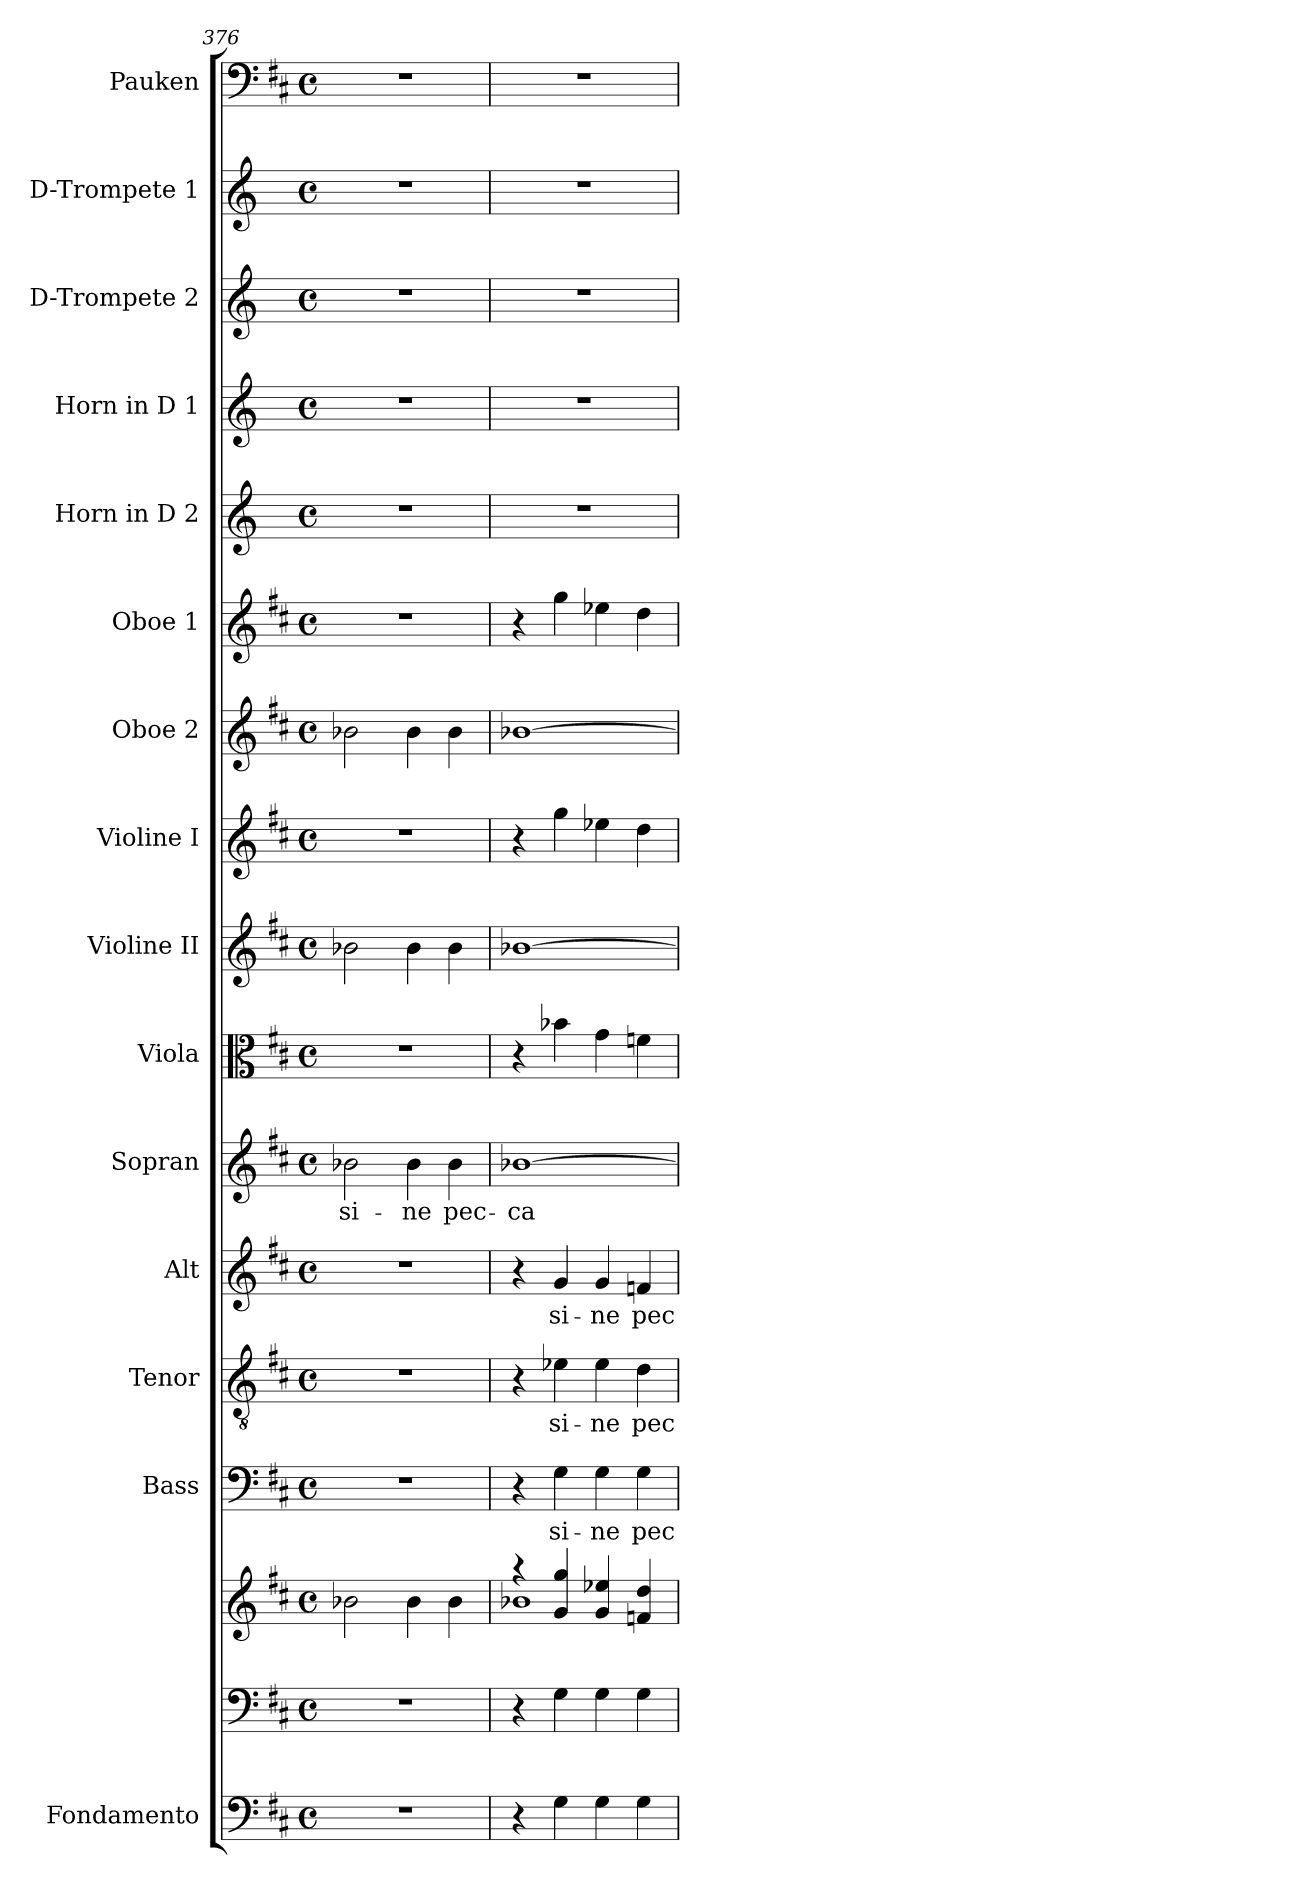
**kern	**kern	**kern	**kern	**text	**kern	**text	**kern	**text	**kern	**text	**kern	**kern	**kern	**kern	**kern	**kern	**kern	**kern	**kern	**kern
*part16	*part15	*part15	*part14	*part14	*part13	*part13	*part12	*part12	*part11	*part11	*part10	*part9	*part8	*part7	*part6	*part5	*part4	*part3	*part2	*part1
*staff17	*staff16	*staff15	*staff14	*staff14	*staff13	*staff13	*staff12	*staff12	*staff11	*staff11	*staff10	*staff9	*staff8	*staff7	*staff6	*staff5	*staff4	*staff3	*staff2	*staff1
*I"Fondamento	*	*	*I"Bass	*	*I"Tenor	*	*I"Alt	*	*I"Sopran	*	*I"Viola	*I"Violine II	*I"Violine I	*I"Oboe 2	*I"Oboe 1	*I"Horn in D 2	*I"Horn in D 1	*I"D-Trompete 2	*I"D-Trompete 1	*I"Pauken
*I'F.	*	*	*I'B.	*	*I'T.	*	*I'A.	*	*I'S.	*	*I'Vla.	*I'Vl. II	*I'Vl. I	*I'Ob. 2	*I'Ob. 1	*	*	*I'D Trp. 2	*I'D Trp. 1	*I'Pk.
*clefF4	*clefF4	*clefG2	*clefF4	*	*clefGv2	*	*clefG2	*	*clefG2	*	*clefC3	*clefG2	*clefG2	*clefG2	*clefG2	*clefG2	*clefG2	*clefG2	*clefG2	*clefF4
*ITrd7c12	*	*	*	*	*	*	*	*	*	*	*	*	*	*	*	*ITrd6c10	*ITrd6c10	*ITrd-1c-2	*ITrd-1c-2	*
*k[f#c#]	*k[f#c#]	*k[f#c#]	*k[f#c#]	*	*k[f#c#]	*	*k[f#c#]	*	*k[f#c#]	*	*k[f#c#]	*k[f#c#]	*k[f#c#]	*k[f#c#]	*k[f#c#]	*k[f#c#]	*k[f#c#]	*k[f#c#]	*k[f#c#]	*k[f#c#]
*D:	*D:	*D:	*D:	*	*D:	*	*D:	*	*D:	*	*D:	*D:	*D:	*D:	*D:	*D:	*D:	*D:	*D:	*D:
*M4/4	*M4/4	*M4/4	*M4/4	*	*M4/4	*	*M4/4	*	*M4/4	*	*M4/4	*M4/4	*M4/4	*M4/4	*M4/4	*M4/4	*M4/4	*M4/4	*M4/4	*M4/4
*met(c)	*met(c)	*met(c)	*met(c)	*	*met(c)	*	*met(c)	*	*met(c)	*	*met(c)	*met(c)	*met(c)	*met(c)	*met(c)	*met(c)	*met(c)	*met(c)	*met(c)	*met(c)
=376	=376	=376	=376	=376	=376	=376	=376	=376	=376	=376	=376	=376	=376	=376	=376	=376	=376	=376	=376	=376
!	!	!	!	!	!	!	!	!	!	!LO:LY:b	!	!	!	!	!	!	!	!	!	!
1r	1r	2b-X\	1r	.	1r	.	1r	.	2b-X\	si-	1r	2b-X\	1r	2b-X\	1r	1r	1r	1r	1r	1r
!	!	!	!	!	!	!	!	!	!	!LO:LY:b	!	!	!	!	!	!	!	!	!	!
.	.	4b-\	.	.	.	.	.	.	4b-\	-ne	.	4b-\	.	4b-\	.	.	.	.	.	.
!	!	!	!	!	!	!	!	!	!	!LO:LY:b	!	!	!	!	!	!	!	!	!	!
.	.	4b-\	.	.	.	.	.	.	4b-\	pec-	.	4b-\	.	4b-\	.	.	.	.	.	.
=377	=377	=377	=377	=377	=377	=377	=377	=377	=377	=377	=377	=377	=377	=377	=377	=377	=377	=377	=377	=377
*	*	*^	*	*	*	*	*	*	*	*	*	*	*	*	*	*	*	*	*	*
!	!	!	!	!	!	!	!	!	!	!	!LO:LY:b	!	!	!	!	!	!	!	!	!	!
4r	4r	4raa	1b-X	4r	.	4r	.	4r	.	[1b-X	-ca-	4r	[1b-X	4r	[1b-X	4r	1r	1r	1r	1r	1r
!	!	!	!	!	!LO:LY:b	!	!LO:LY:b	!	!LO:LY:b	!	!	!	!	!	!	!	!	!	!	!	!
4GG\	4G\	4g/ 4gg/	.	4G\	si-	4e-X\	si-	4g/	si-	.	.	4b-X\	.	4gg\	.	4gg\	.	.	.	.	.
!	!	!	!	!	!LO:LY:b	!	!LO:LY:b	!	!LO:LY:b	!	!	!	!	!	!	!	!	!	!	!	!
4GG\	4G\	4g/ 4ee-X/	.	4G\	-ne	4e-\	-ne	4g/	-ne	.	.	4g\	.	4ee-X\	.	4ee-X\	.	.	.	.	.
!	!	!	!	!	!LO:LY:b	!	!LO:LY:b	!	!LO:LY:b	!	!	!	!	!	!	!	!	!	!	!	!
4GG\	4G\	4fn/ 4dd/	.	4G\	pec-	4d\	pec-	4fn/	pec-	.	.	4fn\	.	4dd\	.	4dd\	.	.	.	.	.
*	*	*v	*v	*	*	*	*	*	*	*	*	*	*	*	*	*	*	*	*	*	*
=	=	=	=	=	=	=	=	=	=	=	=	=	=	=	=	=	=	=	=	=
*-	*-	*-	*-	*-	*-	*-	*-	*-	*-	*-	*-	*-	*-	*-	*-	*-	*-	*-	*-	*-
